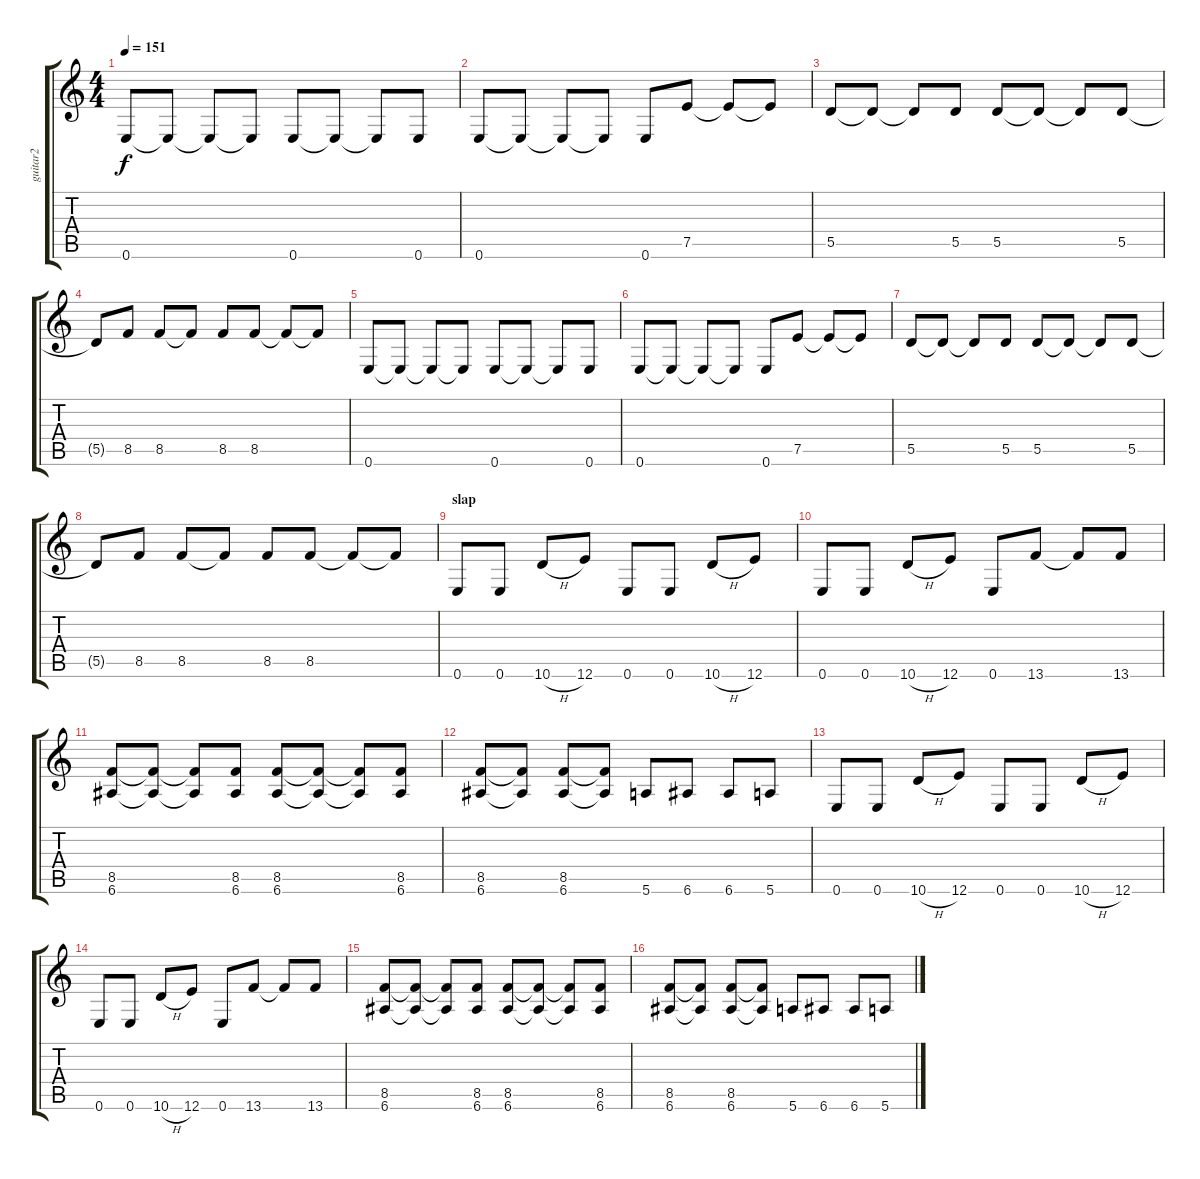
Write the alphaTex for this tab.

\track ("guitar2" "guitar2") {instrument overdrivenguitar}
\staff {score tabs}
\tuning (E4 B3 G3 D3 A2 E2) {hide}
\ts (4 4)
\tempo 151
\clef g2
\ks c
0.6.8{dy f} 0.6{t}.8 0.6{t}.8 0.6{t}.8 0.6.8 0.6{t}.8 0.6{t}.8 0.6.8 |
0.6.8 0.6{t}.8 0.6{t}.8 0.6{t}.8 0.6.8 7.5.8 7.5{t}.8 7.5{t}.8 |
5.5.8 5.5{t}.8 5.5{t}.8 5.5.8 5.5.8 5.5{t}.8 5.5{t}.8 5.5.8 |
5.5{t}.8 8.5.8 8.5.8 8.5{t}.8 8.5.8 8.5.8 8.5{t}.8 8.5{t}.8 |
0.6.8 0.6{t}.8 0.6{t}.8 0.6{t}.8 0.6.8 0.6{t}.8 0.6{t}.8 0.6.8 |
0.6.8 0.6{t}.8 0.6{t}.8 0.6{t}.8 0.6.8 7.5.8 7.5{t}.8 7.5{t}.8 |
5.5.8 5.5{t}.8 5.5{t}.8 5.5.8 5.5.8 5.5{t}.8 5.5{t}.8 5.5.8 |
5.5{t}.8 8.5.8 8.5.8 8.5{t}.8 8.5.8 8.5.8 8.5{t}.8 8.5{t}.8 |
\section ("" "slap")
0.6.8 0.6.8 10.6{h}.8 12.6.8 0.6.8 0.6.8 10.6{h}.8 12.6.8 |
0.6.8 0.6.8 10.6{h}.8 12.6.8 0.6.8 13.6.8 13.6{t}.8 13.6.8 |
(8.5 6.6).8 (8.5{t} 6.6{t}).8 (8.5{t} 6.6{t}).8 (8.5 6.6).8 (8.5 6.6).8 (8.5{t} 6.6{t}).8 (8.5{t} 6.6{t}).8 (8.5 6.6).8 |
(8.5 6.6).8 (8.5{t} 6.6{t}).8 (8.5 6.6).8 (8.5{t} 6.6{t}).8 5.6.8 6.6.8 6.6.8 5.6.8 |
0.6.8 0.6.8 10.6{h}.8 12.6.8 0.6.8 0.6.8 10.6{h}.8 12.6.8 |
0.6.8 0.6.8 10.6{h}.8 12.6.8 0.6.8 13.6.8 13.6{t}.8 13.6.8 |
(8.5 6.6).8 (8.5{t} 6.6{t}).8 (8.5{t} 6.6{t}).8 (8.5 6.6).8 (8.5 6.6).8 (8.5{t} 6.6{t}).8 (8.5{t} 6.6{t}).8 (8.5 6.6).8 |
(8.5 6.6).8 (8.5{t} 6.6{t}).8 (8.5 6.6).8 (8.5{t} 6.6{t}).8 5.6.8 6.6.8 6.6.8 5.6.8
